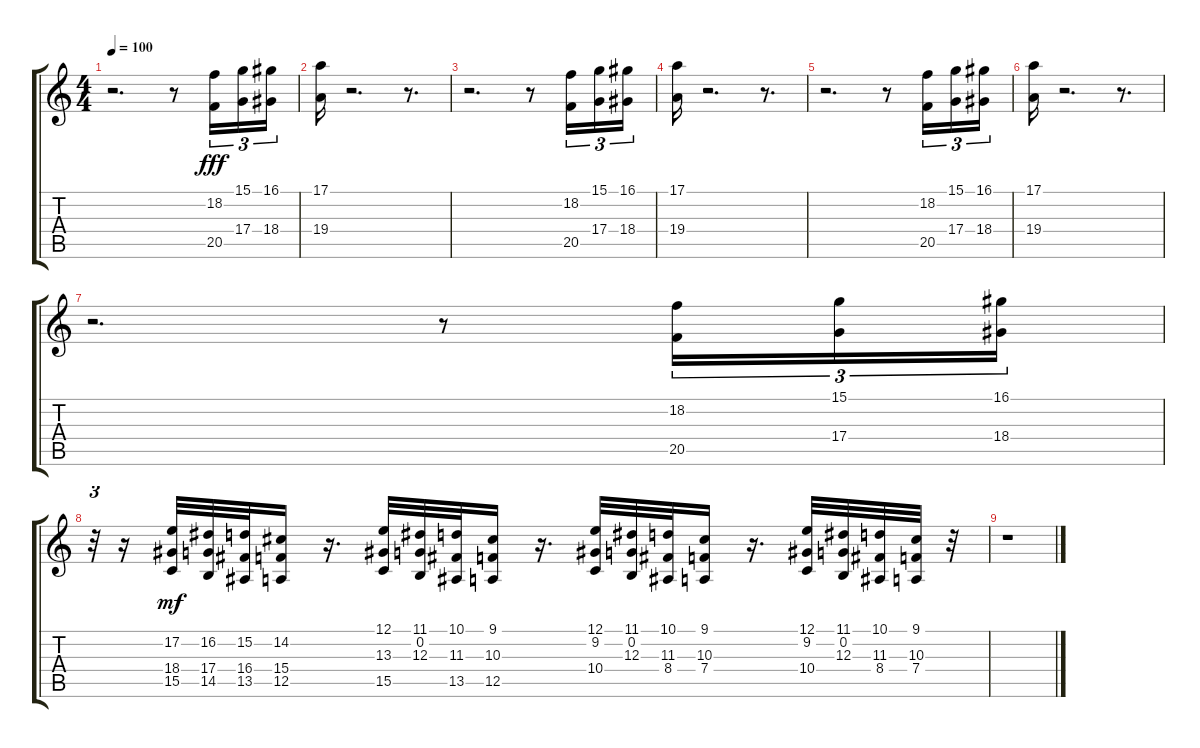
\track "" {instrument brasssection}
\staff {score tabs}
\tuning (E4 B3 G3 D3 A2 E2) {hide}
\ts (4 4)
\tempo 100
\clef g2
\ks c
r.2{d dy fff} r.8 (18.2 20.5).16{tu (3 2)} (15.1 17.4).16{tu (3 2)} (16.1 18.4).16{tu (3 2)} |
(17.1 19.4).16 r.2{d} r.8{d} |
r.2{d} r.8 (18.2 20.5).16{tu (3 2)} (15.1 17.4).16{tu (3 2)} (16.1 18.4).16{tu (3 2)} |
(17.1 19.4).16 r.2{d} r.8{d} |
r.2{d} r.8 (18.2 20.5).16{tu (3 2)} (15.1 17.4).16{tu (3 2)} (16.1 18.4).16{tu (3 2)} |
(17.1 19.4).16 r.2{d} r.8{d} |
r.2{d} r.8 (18.2 20.5).16{tu (3 2)} (15.1 17.4).16{tu (3 2)} (16.1 18.4).16{tu (3 2)} |
r.32{tu (3 2)} r.16 (17.2 18.4 15.5).32{dy mf} (16.2 17.4 14.5).32 (15.2 16.4 13.5).32 (14.2 15.4 12.5).16 r.16{d} (12.1 13.3 15.5).32 (11.1 0.2 12.3).32 (10.1 11.3 13.5).32 (9.1 10.3 12.5).16 r.16{d} (12.1 9.2 10.4).32 (11.1 0.2 12.3).32 (10.1 11.3 8.4).32 (9.1 10.3 7.4).16 r.16{d} (12.1 9.2 10.4).32 (11.1 0.2 12.3).32 (10.1 11.3 8.4).32 (9.1 10.3 7.4).32 r.32 |
r.1
